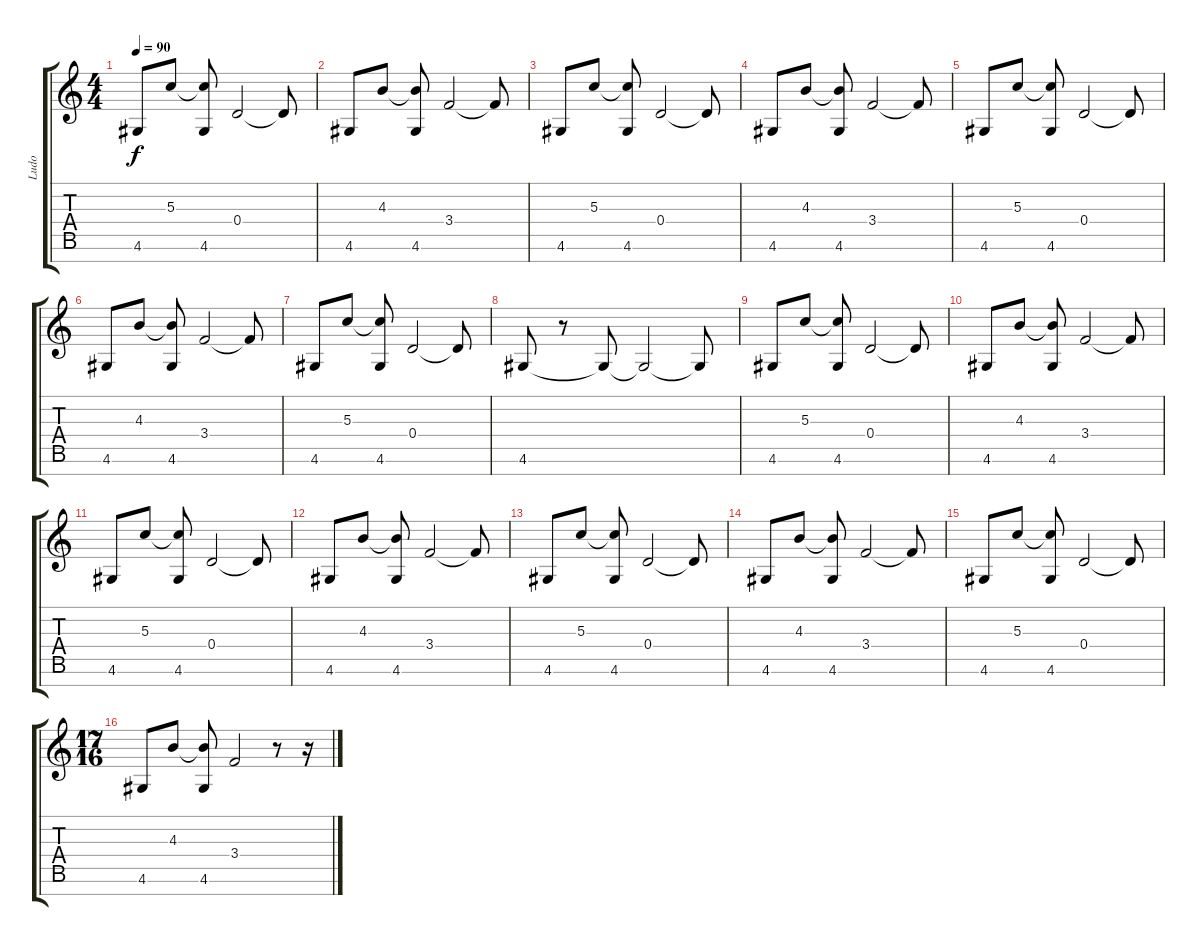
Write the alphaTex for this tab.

\track ("Ludo" "Ludo") {instrument electricguitarjazz}
\staff {score tabs}
\tuning (E4 B3 G3 D3 A2 E2 B1) {hide}
\ts (4 4)
\tempo 90
\clef g2
\ks c
4.6.8{dy f instrument electricguitarjazz} 5.3.8 (5.3{t} 4.6).8 0.4.2 0.4{t}.8 |
4.6.8 4.3.8 (4.3{t} 4.6).8 3.4.2 3.4{t}.8 |
4.6.8 5.3.8 (5.3{t} 4.6).8 0.4.2 0.4{t}.8 |
4.6.8 4.3.8 (4.3{t} 4.6).8 3.4.2 3.4{t}.8 |
4.6.8 5.3.8 (5.3{t} 4.6).8 0.4.2 0.4{t}.8 |
4.6.8 4.3.8 (4.3{t} 4.6).8 3.4.2 3.4{t}.8 |
4.6.8 5.3.8 (5.3{t} 4.6).8 0.4.2 0.4{t}.8 |
4.6.8 r.8 4.6{t}.8 4.6{t}.2 4.6{t}.8 |
4.6.8 5.3.8 (5.3{t} 4.6).8 0.4.2 0.4{t}.8 |
4.6.8 4.3.8 (4.3{t} 4.6).8 3.4.2 3.4{t}.8 |
4.6.8 5.3.8 (5.3{t} 4.6).8 0.4.2 0.4{t}.8 |
4.6.8 4.3.8 (4.3{t} 4.6).8 3.4.2 3.4{t}.8 |
4.6.8 5.3.8 (5.3{t} 4.6).8 0.4.2 0.4{t}.8 |
4.6.8 4.3.8 (4.3{t} 4.6).8 3.4.2 3.4{t}.8 |
4.6.8 5.3.8 (5.3{t} 4.6).8 0.4.2 0.4{t}.8 |
\ts (17 16)
4.6.8 4.3.8 (4.3{t} 4.6).8 3.4.2 r.8 r.16
